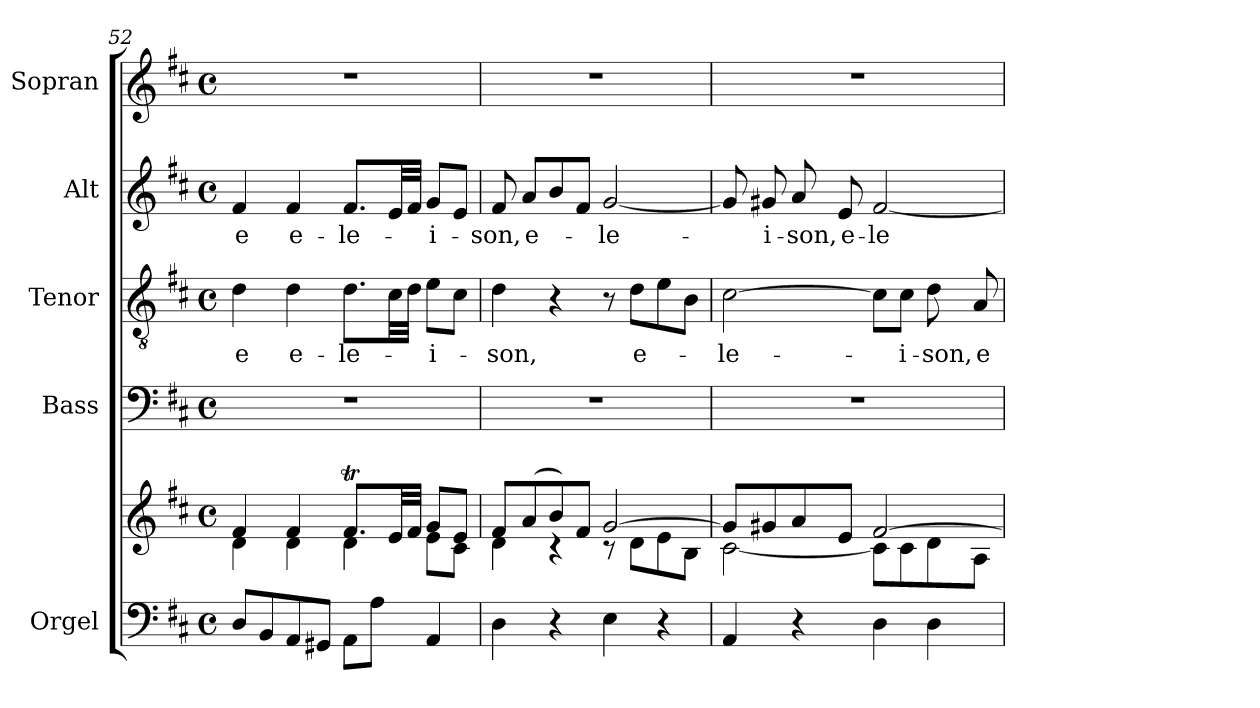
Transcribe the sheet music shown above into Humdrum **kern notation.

**kern	**kern	**kern	**kern	**text	**kern	**text	**kern
*part5	*part5	*part4	*part3	*part3	*part2	*part2	*part1
*staff6	*staff5	*staff4	*staff3	*staff3	*staff2	*staff2	*staff1
*I"Orgel	*	*I"Bass	*I"Tenor	*	*I"Alt	*	*I"Sopran
*I'Org.	*	*I'B	*I'T	*	*I'A	*	*I'S
*clefF4	*clefG2	*clefF4	*clefGv2	*	*clefG2	*	*clefG2
*k[f#c#]	*k[f#c#]	*k[f#c#]	*k[f#c#]	*	*k[f#c#]	*	*k[f#c#]
*D:	*D:	*D:	*D:	*	*D:	*	*D:
*M4/4	*M4/4	*M4/4	*M4/4	*	*M4/4	*	*M4/4
*met(c)	*met(c)	*met(c)	*met(c)	*	*met(c)	*	*met(c)
=52	=52	=52	=52	=52	=52	=52	=52
*	*^	*	*	*	*	*	*
!	!	!	!	!	!LO:LY:b	!	!LO:LY:b	!
8D/L	4f#/	4d\	1r	4d\	-e	4f#/	-e	1r
8BB/	.	.	.	.	.	.	.	.
!	!	!	!	!	!LO:LY:b	!	!LO:LY:b	!
8AA/	4f#/	4d\	.	4d\	e-	4f#/	e-	.
8GG#X/J	.	.	.	.	.	.	.	.
!	!	!	!	!	!LO:LY:b	!	!LO:LY:b	!
8AA\L	8.f#t/L	4d\	.	8.d\L	-le-	8.f#/L	-le-	.
8A\J	.	.	.	.	.	.	.	.
.	32e/LL	.	.	32c#\LL	.	32e/LL	.	.
.	32f#/JJJ	.	.	32d\JJJ	.	32f#/JJJ	.	.
!	!	!	!	!	!LO:LY:b	!	!LO:LY:b	!
4AA/	8g/L	8e\L	.	8e\L	-i-	8g/L	-i-	.
.	8e/J	8c#\J	.	8c#\J	.	8e/J	.	.
=53	=53	=53	=53	=53	=53	=53	=53	=53
!	!	!	!	!	!LO:LY:b	!	!LO:LY:b	!
4D\	8f#/L	4d\	1r	4d\	-son,	8f#/	-son,	1r
!	!	!	!	!	!	!	!LO:LY:b	!
.	(<8a/	.	.	.	.	8a/L	e-	.
4r	8b/)	4rc	.	4r	.	8b/	.	.
.	8f#/J	.	.	.	.	8f#/J	.	.
!	!	!	!	!	!	!	!LO:LY:b	!
4E\	[>2g/	8rc	.	8r	.	[2g/	-le-	.
!	!	!	!	!	!LO:LY:b	!	!	!
.	.	8d\L	.	8d\L	e-	.	.	.
4r	.	8e\	.	8e\	.	.	.	.
.	.	8B\J	.	8B\J	.	.	.	.
!!LO:PB:g=z
=54	=54	=54	=54	=54	=54	=54	=54	=54
!	!	!	!	!	!LO:LY:b	!	!	!
4AA/	8g/L]	[<2c#\	1r	[2c#\	-le-	8g/]	.	1r
!	!	!	!	!	!	!	!LO:LY:b	!
.	8g#X/	.	.	.	.	8g#X/	-i-	.
!	!	!	!	!	!	!	!LO:LY:b	!
4r	8a/	.	.	.	.	8a/	-son,	.
!	!	!	!	!	!	!	!LO:LY:b	!
.	8e/J	.	.	.	.	8e/	e-	.
!	!	!	!	!	!	!	!LO:LY:b	!
4D\	[>2f#/	8c#\L]	.	8c#\L]	.	[2f#/	-le-	.
!	!	!	!	!	!LO:LY:b	!	!	!
.	.	8c#\	.	8c#\J	-i-	.	.	.
!	!	!	!	!	!LO:LY:b	!	!	!
4D\	.	8d\	.	8d\	-son,	.	.	.
!	!	!	!	!	!LO:LY:b	!	!	!
.	.	8A\J	.	8A/	e-	.	.	.
*	*v	*v	*	*	*	*	*	*
=	=	=	=	=	=	=	=
*-	*-	*-	*-	*-	*-	*-	*-
